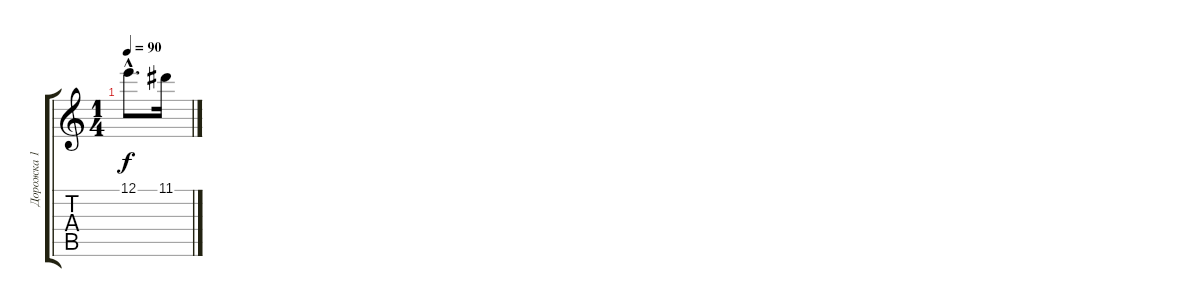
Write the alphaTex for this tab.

\track ("Дорожка 1" "Дорожка 1") {instrument acousticguitarnylon}
\staff {score tabs}
\tuning (E4 B3 G3 D3 A2 E2) {hide}
\ts (1 4)
\tempo 90
\clef g2
\ks c
12.1{hac}.8{d dy f} 11.1.16
